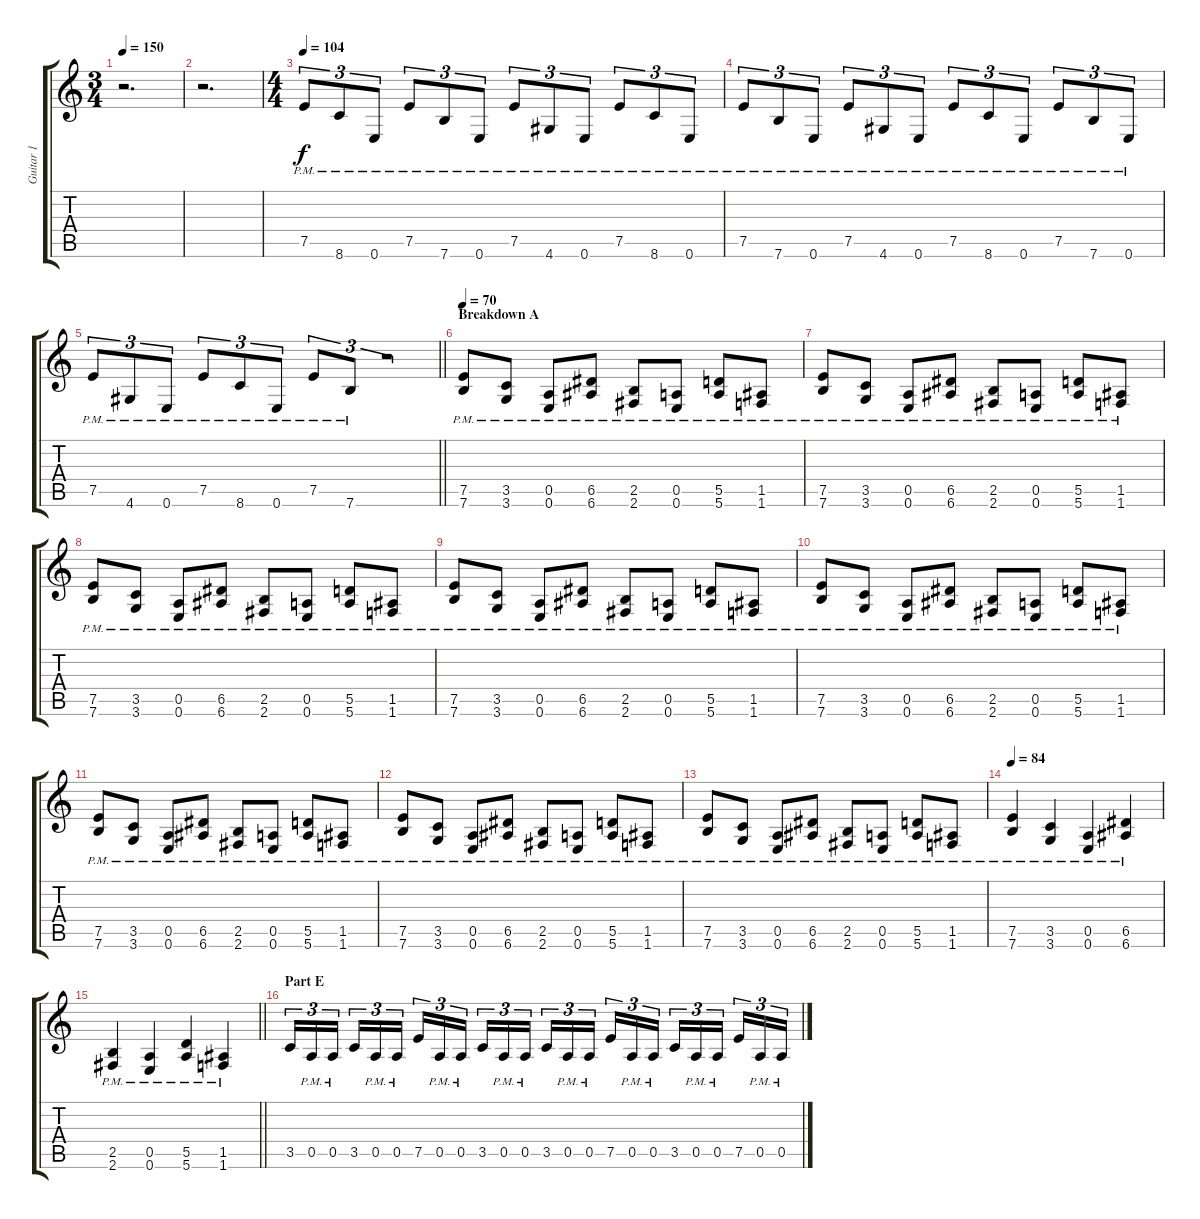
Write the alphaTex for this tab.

\track ("Guitar 1" "Guitar 1") {instrument overdrivenguitar}
\staff {score tabs}
\tuning (E4 B3 G3 D3 A2 E2) {hide}
\ts (3 4)
\tempo 150
\clef g2
\ks c
r.2{d dy f} |
r.2{d} |
\ts (4 4)
\tempo 104
7.5{pm}.8{tu (3 2)} 8.6{pm}.8{tu (3 2)} 0.6{pm}.8{tu (3 2)} 7.5{pm}.8{tu (3 2)} 7.6{pm}.8{tu (3 2)} 0.6{pm}.8{tu (3 2)} 7.5{pm}.8{tu (3 2)} 4.6{pm}.8{tu (3 2)} 0.6{pm}.8{tu (3 2)} 7.5{pm}.8{tu (3 2)} 8.6{pm}.8{tu (3 2)} 0.6{pm}.8{tu (3 2)} |
7.5{pm}.8{tu (3 2)} 7.6{pm}.8{tu (3 2)} 0.6{pm}.8{tu (3 2)} 7.5{pm}.8{tu (3 2)} 4.6{pm}.8{tu (3 2)} 0.6{pm}.8{tu (3 2)} 7.5{pm}.8{tu (3 2)} 8.6{pm}.8{tu (3 2)} 0.6{pm}.8{tu (3 2)} 7.5{pm}.8{tu (3 2)} 7.6{pm}.8{tu (3 2)} 0.6{pm}.8{tu (3 2)} |
\barLineRight lightlight
7.5{pm}.8{tu (3 2)} 4.6{pm}.8{tu (3 2)} 0.6{pm}.8{tu (3 2)} 7.5{pm}.8{tu (3 2)} 8.6{pm}.8{tu (3 2)} 0.6{pm}.8{tu (3 2)} 7.5{pm}.8{tu (3 2)} 7.6{pm}.8{tu (3 2)} r.2{tu (3 2)} |
\section ("" "Breakdown A")
\tempo 70
(7.5{pm} 7.6{pm}).8 (3.5{pm} 3.6{pm}).8 (0.5{pm} 0.6{pm}).8 (6.5{pm} 6.6{pm}).8 (2.5{pm} 2.6{pm}).8 (0.5{pm} 0.6{pm}).8 (5.5{pm} 5.6{pm}).8 (1.5{pm} 1.6{pm}).8 |
(7.5{pm} 7.6{pm}).8 (3.5{pm} 3.6{pm}).8 (0.5{pm} 0.6{pm}).8 (6.5{pm} 6.6{pm}).8 (2.5{pm} 2.6{pm}).8 (0.5{pm} 0.6{pm}).8 (5.5{pm} 5.6{pm}).8 (1.5{pm} 1.6{pm}).8 |
(7.5{pm} 7.6{pm}).8 (3.5{pm} 3.6{pm}).8 (0.5{pm} 0.6{pm}).8 (6.5{pm} 6.6{pm}).8 (2.5{pm} 2.6{pm}).8 (0.5{pm} 0.6{pm}).8 (5.5{pm} 5.6{pm}).8 (1.5{pm} 1.6{pm}).8 |
(7.5{pm} 7.6{pm}).8 (3.5{pm} 3.6{pm}).8 (0.5{pm} 0.6{pm}).8 (6.5{pm} 6.6{pm}).8 (2.5{pm} 2.6{pm}).8 (0.5{pm} 0.6{pm}).8 (5.5{pm} 5.6{pm}).8 (1.5{pm} 1.6{pm}).8 |
(7.5{pm} 7.6{pm}).8 (3.5{pm} 3.6{pm}).8 (0.5{pm} 0.6{pm}).8 (6.5{pm} 6.6{pm}).8 (2.5{pm} 2.6{pm}).8 (0.5{pm} 0.6{pm}).8 (5.5{pm} 5.6{pm}).8 (1.5{pm} 1.6{pm}).8 |
(7.5{pm} 7.6{pm}).8 (3.5{pm} 3.6{pm}).8 (0.5{pm} 0.6{pm}).8 (6.5{pm} 6.6{pm}).8 (2.5{pm} 2.6{pm}).8 (0.5{pm} 0.6{pm}).8 (5.5{pm} 5.6{pm}).8 (1.5{pm} 1.6{pm}).8 |
(7.5{pm} 7.6{pm}).8 (3.5{pm} 3.6{pm}).8 (0.5{pm} 0.6{pm}).8 (6.5{pm} 6.6{pm}).8 (2.5{pm} 2.6{pm}).8 (0.5{pm} 0.6{pm}).8 (5.5{pm} 5.6{pm}).8 (1.5{pm} 1.6{pm}).8 |
(7.5{pm} 7.6{pm}).8 (3.5{pm} 3.6{pm}).8 (0.5{pm} 0.6{pm}).8 (6.5{pm} 6.6{pm}).8 (2.5{pm} 2.6{pm}).8 (0.5{pm} 0.6{pm}).8 (5.5{pm} 5.6{pm}).8 (1.5{pm} 1.6{pm}).8 |
\tempo 83
\tempo 84
(7.5{pm} 7.6{pm}).4 (3.5{pm} 3.6{pm}).4 (0.5{pm} 0.6{pm}).4 (6.5{pm} 6.6{pm}).4 |
\barLineRight lightlight
(2.5{pm} 2.6{pm}).4 (0.5{pm} 0.6{pm}).4 (5.5{pm} 5.6{pm}).4 (1.5{pm} 1.6{pm}).4 |
\section ("" "Part E")
3.5.16{tu (3 2)} 0.5{pm}.16{tu (3 2)} 0.5{pm}.16{tu (3 2) beam splitsecondary} 3.5.16{tu (3 2)} 0.5{pm}.16{tu (3 2)} 0.5{pm}.16{tu (3 2)} 7.5.16{tu (3 2)} 0.5{pm}.16{tu (3 2)} 0.5{pm}.16{tu (3 2) beam splitsecondary} 3.5.16{tu (3 2)} 0.5{pm}.16{tu (3 2)} 0.5{pm}.16{tu (3 2)} 3.5.16{tu (3 2)} 0.5{pm}.16{tu (3 2)} 0.5{pm}.16{tu (3 2) beam splitsecondary} 7.5.16{tu (3 2)} 0.5{pm}.16{tu (3 2)} 0.5{pm}.16{tu (3 2)} 3.5.16{tu (3 2)} 0.5{pm}.16{tu (3 2)} 0.5{pm}.16{tu (3 2) beam splitsecondary} 7.5.16{tu (3 2)} 0.5{pm}.16{tu (3 2)} 0.5{pm}.16{tu (3 2)}
